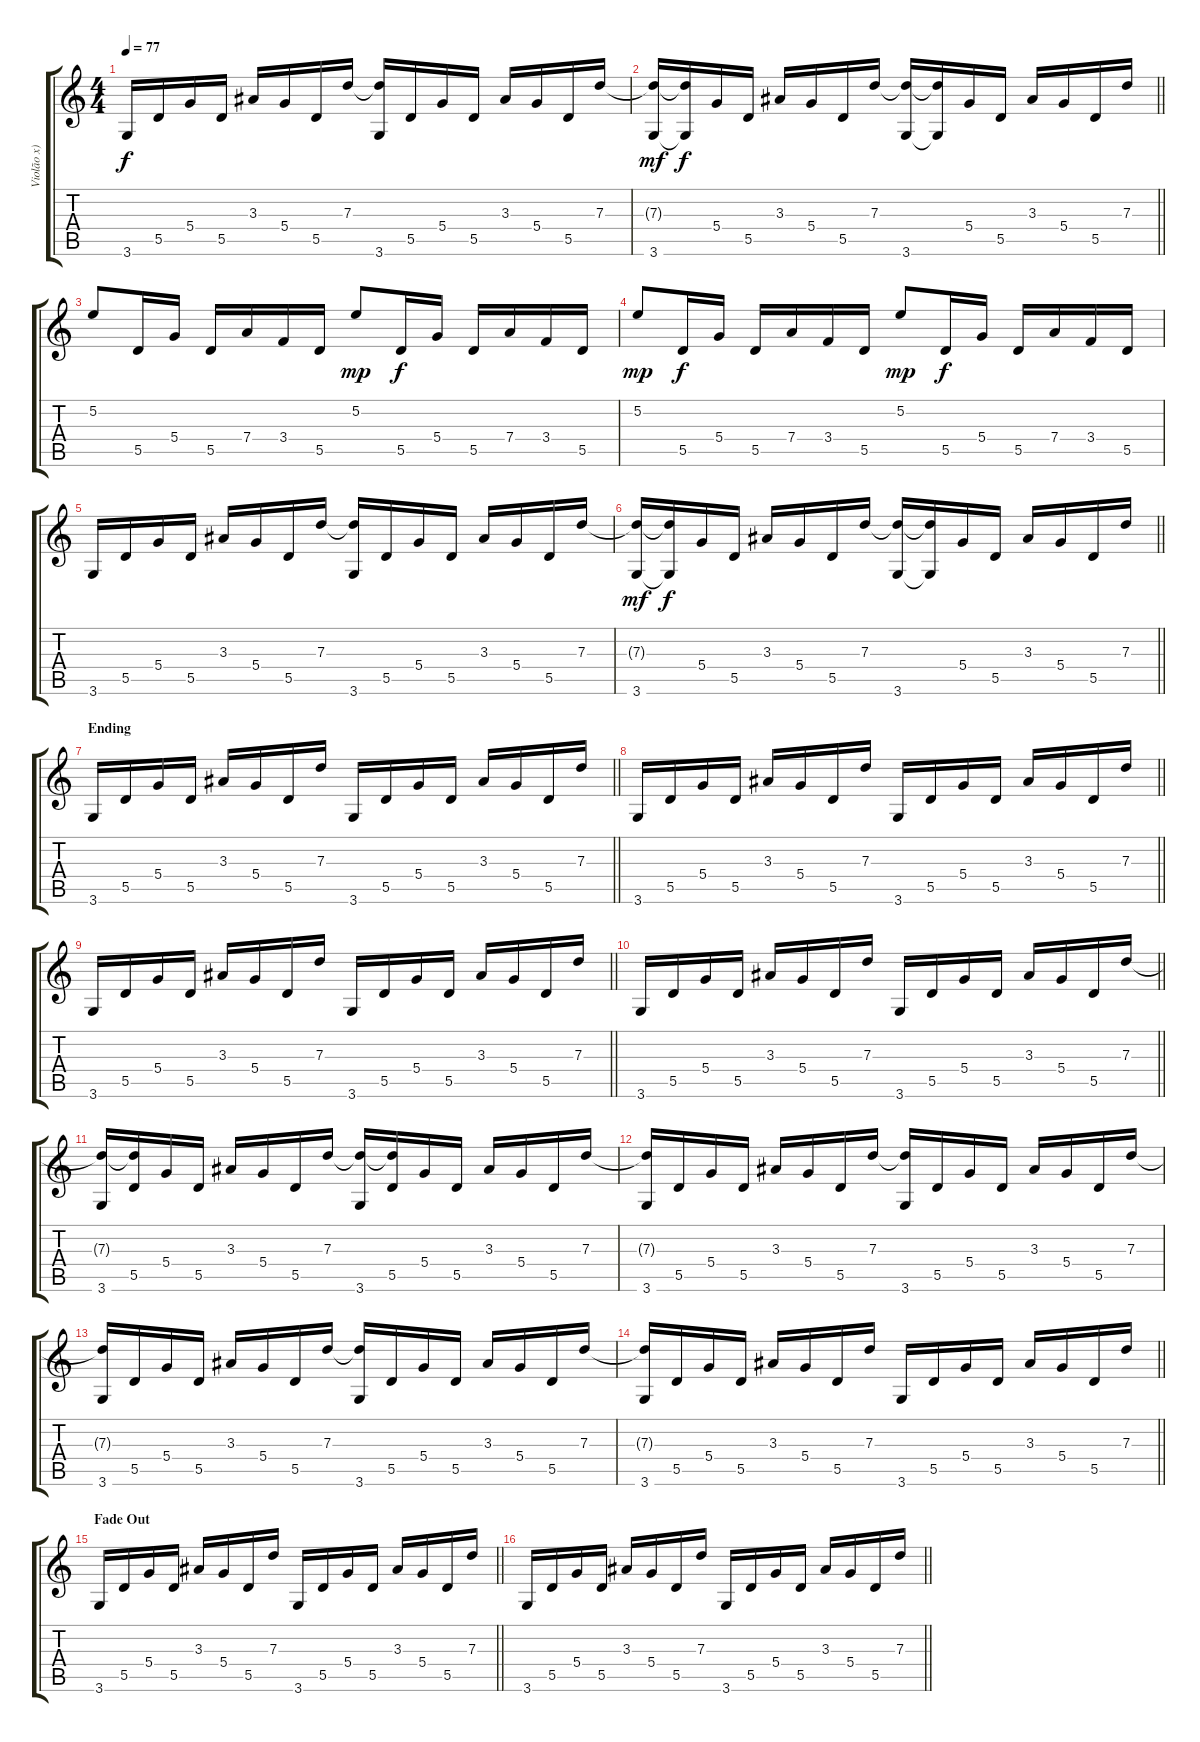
\track ("Violão x) " "Violão x) ") {instrument acousticguitarsteel}
\staff {score tabs}
\tuning (E4 B3 G3 D3 A2 E2) {hide}
\ts (4 4)
\tempo 77
\clef g2
\ks c
3.6.16{dy f} 5.5.16 5.4.16 5.5.16 3.3.16 5.4.16 5.5.16 7.3.16 (7.3{t} 3.6).16 5.5.16 5.4.16 5.5.16 3.3.16 5.4.16 5.5.16 7.3.16 |
\barLineRight lightlight
(7.3{t} 3.6).16{dy mf} (7.3{t} 3.6{t}).16{dy f} 5.4.16 5.5.16 3.3.16 5.4.16 5.5.16 7.3.16 (7.3{t} 3.6).16 (7.3{t} 3.6{t}).16 5.4.16 5.5.16 3.3.16 5.4.16 5.5.16 7.3.16 |
5.2.8 5.5.16 5.4.16 5.5.16 7.4.16 3.4.16 5.5.16 5.2.8{dy mp} 5.5.16{dy f} 5.4.16 5.5.16 7.4.16 3.4.16 5.5.16 |
5.2.8{dy mp} 5.5.16{dy f} 5.4.16 5.5.16 7.4.16 3.4.16 5.5.16 5.2.8{dy mp} 5.5.16{dy f} 5.4.16 5.5.16 7.4.16 3.4.16 5.5.16 |
3.6.16 5.5.16 5.4.16 5.5.16 3.3.16 5.4.16 5.5.16 7.3.16 (7.3{t} 3.6).16 5.5.16 5.4.16 5.5.16 3.3.16 5.4.16 5.5.16 7.3.16 |
\barLineRight lightlight
(7.3{t} 3.6).16{dy mf} (7.3{t} 3.6{t}).16{dy f} 5.4.16 5.5.16 3.3.16 5.4.16 5.5.16 7.3.16 (7.3{t} 3.6).16 (7.3{t} 3.6{t}).16 5.4.16 5.5.16 3.3.16 5.4.16 5.5.16 7.3.16 |
\section ("" "Ending")
\barLineRight lightlight
3.6.16 5.5.16 5.4.16 5.5.16 3.3.16 5.4.16 5.5.16 7.3.16 3.6.16 5.5.16 5.4.16 5.5.16 3.3.16 5.4.16 5.5.16 7.3.16 |
\barLineRight lightlight
3.6.16 5.5.16 5.4.16 5.5.16 3.3.16 5.4.16 5.5.16 7.3.16 3.6.16 5.5.16 5.4.16 5.5.16 3.3.16 5.4.16 5.5.16 7.3.16 |
\barLineRight lightlight
3.6.16 5.5.16 5.4.16 5.5.16 3.3.16 5.4.16 5.5.16 7.3.16 3.6.16 5.5.16 5.4.16 5.5.16 3.3.16 5.4.16 5.5.16 7.3.16 |
\barLineRight lightlight
3.6.16 5.5.16 5.4.16 5.5.16 3.3.16 5.4.16 5.5.16 7.3.16 3.6.16 5.5.16 5.4.16 5.5.16 3.3.16 5.4.16 5.5.16 7.3.16 |
(7.3{t} 3.6).16 (7.3{t} 5.5).16 5.4.16 5.5.16 3.3.16 5.4.16 5.5.16 7.3.16 (7.3{t} 3.6).16 (7.3{t} 5.5).16 5.4.16 5.5.16 3.3.16 5.4.16 5.5.16 7.3.16 |
(7.3{t} 3.6).16 5.5.16 5.4.16 5.5.16 3.3.16 5.4.16 5.5.16 7.3.16 (7.3{t} 3.6).16 5.5.16 5.4.16 5.5.16 3.3.16 5.4.16 5.5.16 7.3.16 |
(7.3{t} 3.6).16 5.5.16 5.4.16 5.5.16 3.3.16 5.4.16 5.5.16 7.3.16 (7.3{t} 3.6).16 5.5.16 5.4.16 5.5.16 3.3.16 5.4.16 5.5.16 7.3.16 |
\barLineRight lightlight
(7.3{t} 3.6).16 5.5.16 5.4.16 5.5.16 3.3.16 5.4.16 5.5.16 7.3.16 3.6.16 5.5.16 5.4.16 5.5.16 3.3.16 5.4.16 5.5.16 7.3.16 |
\section ("" "Fade Out")
\barLineRight lightlight
3.6.16 5.5.16 5.4.16 5.5.16 3.3.16{volume 5} 5.4.16 5.5.16 7.3.16 3.6.16 5.5.16 5.4.16 5.5.16 3.3.16 5.4.16 5.5.16 7.3.16 |
\barLineRight lightlight
3.6.16 5.5.16 5.4.16 5.5.16 3.3.16 5.4.16 5.5.16 7.3.16 3.6.16 5.5.16 5.4.16 5.5.16 3.3.16 5.4.16 5.5.16 7.3.16
